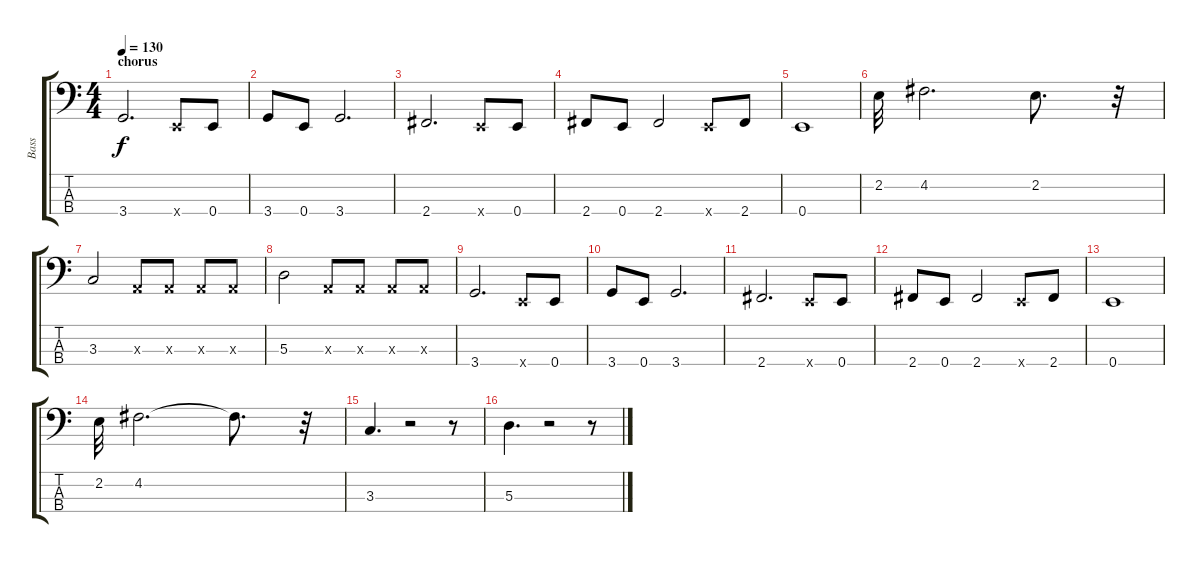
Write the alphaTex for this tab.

\track ("Bass" "Bass") {instrument electricbassfinger}
\staff {score tabs}
\tuning (G2 D2 A1 E1) {hide}
\ts (4 4)
\section ("" "chorus")
\tempo 130
\clef f4
\ks c
3.4.2{d dy f} 0.4{x}.8 0.4.8 |
3.4.8 0.4.8 3.4.2{d} |
2.4.2{d} 0.4{x}.8 0.4.8 |
2.4.8 0.4.8 2.4.2 0.4{x}.8 2.4.8 |
0.4.1 |
2.2.32 4.2.2{d} 2.2.8{d} r.32 |
3.3.2 0.3{x}.8 0.3{x}.8 0.3{x}.8 0.3{x}.8 |
5.3.2 0.3{x}.8 0.3{x}.8 0.3{x}.8 0.3{x}.8 |
3.4.2{d} 0.4{x}.8 0.4.8 |
3.4.8 0.4.8 3.4.2{d} |
2.4.2{d} 0.4{x}.8 0.4.8 |
2.4.8 0.4.8 2.4.2 0.4{x}.8 2.4.8 |
0.4.1 |
2.2.32 4.2.2{d} 4.2{t}.8{d} r.32 |
3.3.4{d} r.2 r.8 |
5.3.4{d} r.2 r.8
